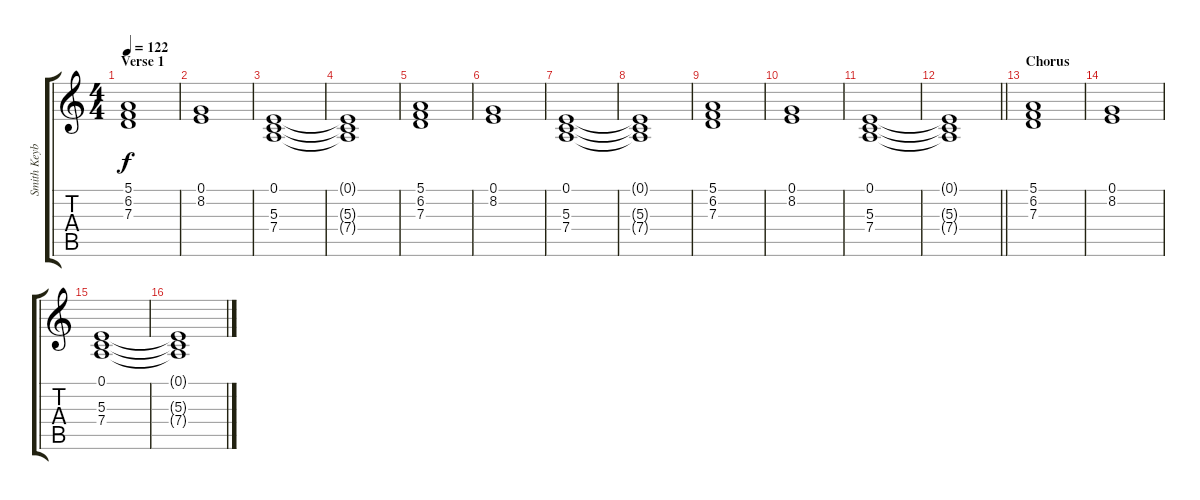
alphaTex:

\track ("Smith Keyboard" "Smith Keyb") {instrument synthstrings1}
\staff {score tabs}
\tuning (E4 B3 G3 D3 A2 E2) {hide}
\ts (4 4)
\section ("" "Verse 1")
\tempo 122
\clef g2
\ks c
(5.1 6.2 7.3).1{dy f} |
(0.1 8.2).1 |
(0.1 5.3 7.4).1 |
(0.1{t} 5.3{t} 7.4{t}).1 |
(5.1 6.2 7.3).1 |
(0.1 8.2).1 |
(0.1 5.3 7.4).1 |
(0.1{t} 5.3{t} 7.4{t}).1 |
(5.1 6.2 7.3).1 |
(0.1 8.2).1 |
(0.1 5.3 7.4).1 |
\barLineRight lightlight
(0.1{t} 5.3{t} 7.4{t}).1 |
\section ("" "Chorus")
(5.1 6.2 7.3).1 |
(0.1 8.2).1 |
(0.1 5.3 7.4).1 |
(0.1{t} 5.3{t} 7.4{t}).1
